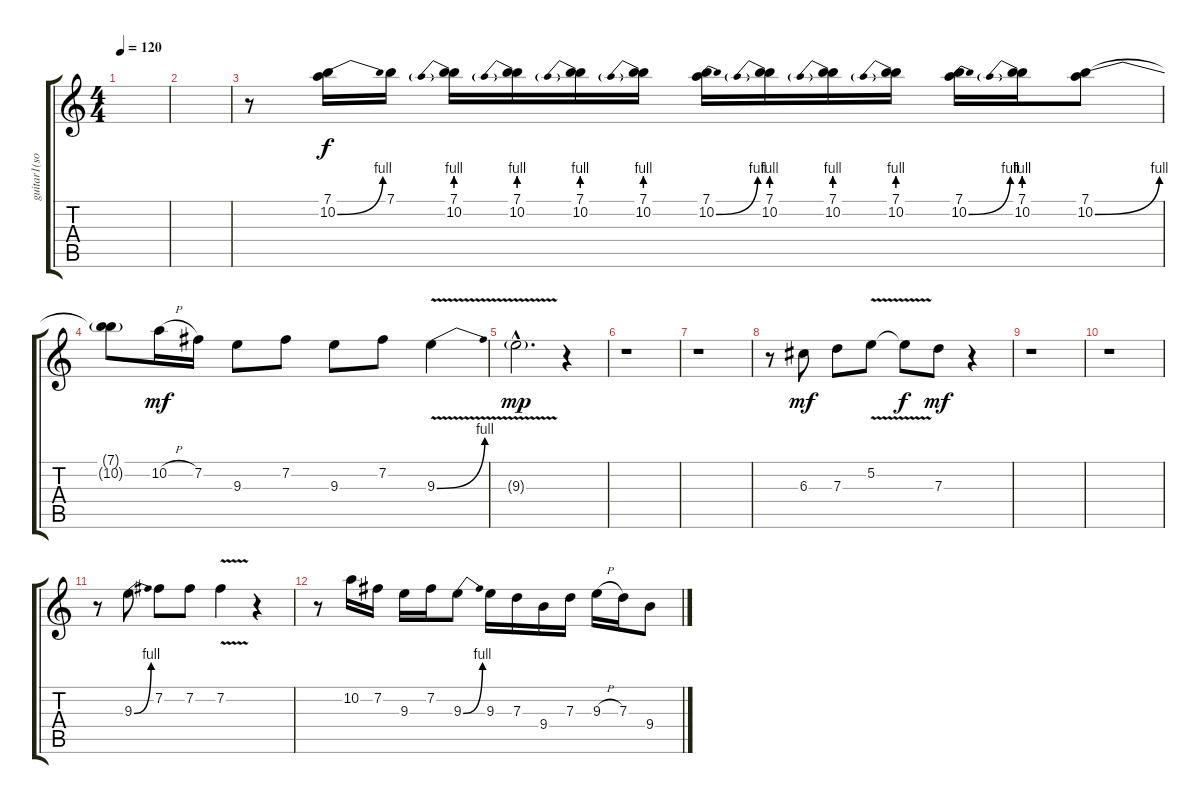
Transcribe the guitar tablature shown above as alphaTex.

\track ("guitar1(solo)" "guitar1(so") {instrument distortionguitar}
\staff {score tabs}
\tuning (E4 B3 G3 D3 A2 E2) {hide}
\ts (4 4)
\tempo 120
\clef g2
\ks c
|
|
r.8 (7.1 10.2{be (bend 0 0 60 4)}).16 7.1.16 (7.1 10.2{be (prebend 0 4 60 4)}).16 (7.1 10.2{be (prebend 0 4 60 4)}).16 (7.1 10.2{be (prebend 0 4 60 4)}).16 (7.1 10.2{be (prebend 0 4 60 4)}).16 (7.1 10.2{be (bend 0 0 60 4)}).16 (7.1 10.2{be (prebend 0 4 60 4)}).16 (7.1 10.2{be (prebend 0 4 60 4)}).16 (7.1 10.2{be (prebend 0 4 60 4)}).16 (7.1 10.2{be (bend 0 0 60 4)}).16 (7.1 10.2{be (prebend 0 4 60 4)}).16 (7.1 10.2{be (bend 0 0 60 4)}).8 |
(7.1{t} 10.2{t}).8{dy f} 10.2{h}.16{dy mf} 7.2.16 9.3.8 7.2.8 9.3.8 7.2.8 9.3{be (bend 0 0 60 4) v}.4 |
9.3{v g hac}.2{d dy mp} r.4 |
r.1 |
r.1 |
r.8 6.3.8{dy mf} 7.3.8 5.2{v}.8 5.2{t}.8{dy f} 7.3.8{dy mf} r.4 |
r.1 |
r.1 |
r.8 9.3{be (bend 0 0 60 4)}.8 7.2.8 7.2.8 7.2{v}.4 r.4 |
r.8 10.2.16 7.2.16 9.3.16 7.2.16 9.3{be (bend 0 0 60 4)}.8 9.3.16 7.3.16 9.4.16 7.3.16 9.3{h}.16 7.3.16 9.4.8
